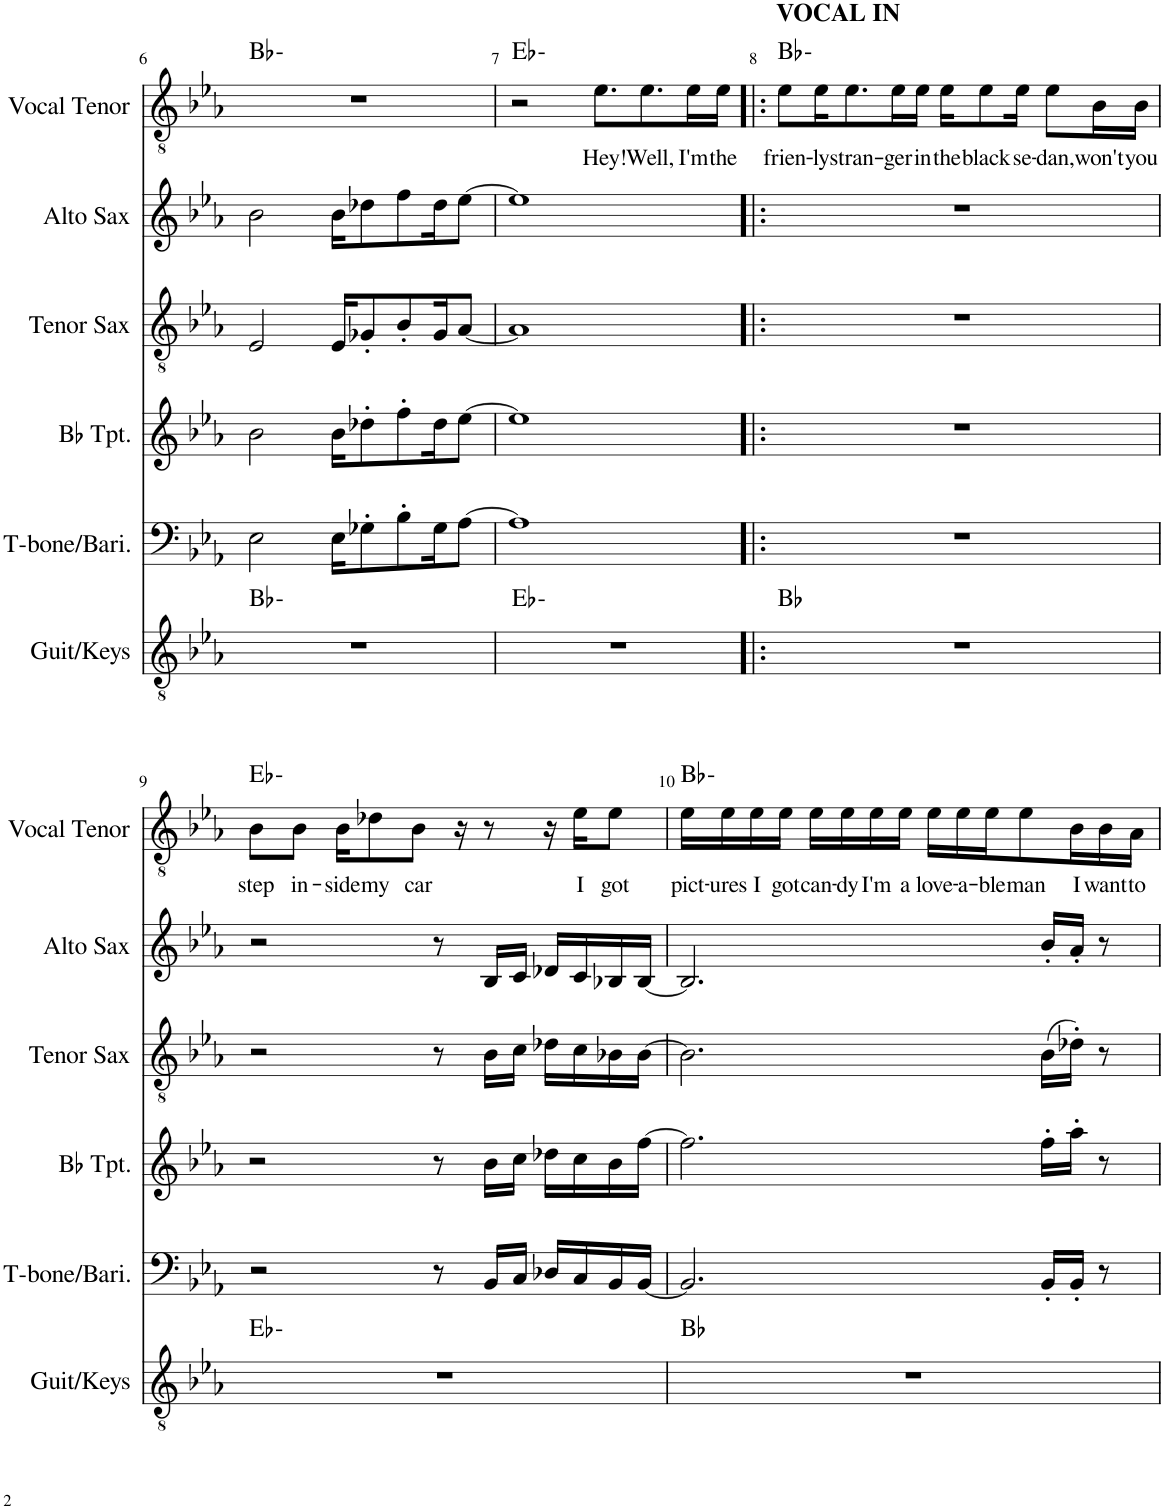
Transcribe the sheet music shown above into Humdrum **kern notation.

**kern	**harte	**kern	**kern	**kern	**kern	**kern	**text	**harte
*part6	*part6	*part5	*part4	*part3	*part2	*part1	*part1	*part1
*staff6	*	*staff5	*staff4	*staff3	*staff2	*staff1	*staff1	*
*I"Guit/Keys	*	*I"T-bone/Bari	*I"Bb Trumpet	*I"Tenor Sax	*I"Alto Sax	*I"Vocal Tenor	*	*
*I'Guit/Keys	*	*I'T-bone/Bari.	*I'Bb Tpt.	*I'Tenor Sax	*I'Alto Sax	*I'Vocal Tenor	*	*
!!LO:PB:g=z
*clefGv2	*	*clefF4	*clefG2	*clefGv2	*clefG2	*clefGv2	*	*
*	*	*	*ITrd1c2	*ITrd8c14	*ITrd5c9	*	*	*
*k[b-e-a-]	*	*k[b-e-a-]	*k[b-e-a-]	*k[b-e-a-]	*k[b-e-a-]	*k[b-e-a-]	*	*
*M4/4	*	*M4/4	*M4/4	*M4/4	*M4/4	*M4/4	*	*
=6	=6	=6	=6	=6	=6	=6	=6	=6
1r	Bb:min	2E-\	2b-\	2E-/	2b-\	1r	.	Bb:min
.	.	16E-\KL	16b-\KL	16E-/KL	16b-\KL	.	.	.
.	.	8G-X'\	8dd-X'\	8G-X'/	8dd-X\	.	.	.
.	.	8B-'\	8ff'\	8B-'/	8ff\	.	.	.
.	.	16G-\K	16dd-\K	16G-/K	16dd-\K	.	.	.
.	.	[8A-\J	[8ee-\J	[8A-/J	[8ee-\J	.	.	.
=7	=7	=7	=7	=7	=7	=7	=7	=7
1r	Eb:min	1A-]	1ee-]	1A-]	1ee-]	2r	.	Eb:min
!	!	!	!	!	!	!	!LO:LY:b	!
.	.	.	.	.	.	8.e-\L	Hey!	.
!	!	!	!	!	!	!	!LO:LY:b	!
.	.	.	.	.	.	8.e-\	Well,	.
!	!	!	!	!	!	!	!LO:LY:b	!
.	.	.	.	.	.	16e-\L	I'm	.
!	!	!	!	!	!	!	!LO:LY:b	!
.	.	.	.	.	.	16e-\JJ	the	.
=8!|:	=8!|:	=8!|:	=8!|:	=8!|:	=8!|:	=8!|:	=8!|:	=8!|:
!	!	!	!	!	!	!LO:TX:a:B:t=VOCAL IN	!	!
!	!	!	!	!	!	!	!LO:LY:b	!
1r	Bb:maj	1r	1r	1r	1r	8e-\L	frien-	Bb:min
!	!	!	!	!	!	!	!LO:LY:b	!
.	.	.	.	.	.	16e-\K	-ly	.
!	!	!	!	!	!	!	!LO:LY:b	!
.	.	.	.	.	.	8.e-\	stran-	.
!	!	!	!	!	!	!	!LO:LY:b	!
.	.	.	.	.	.	16e-\L	-ger	.
!	!	!	!	!	!	!	!LO:LY:b	!
.	.	.	.	.	.	16e-\JJ	in	.
!	!	!	!	!	!	!	!LO:LY:b	!
.	.	.	.	.	.	16e-\KL	the	.
!	!	!	!	!	!	!	!LO:LY:b	!
.	.	.	.	.	.	8e-\	black	.
!	!	!	!	!	!	!	!LO:LY:b	!
.	.	.	.	.	.	16e-\Jk	se-	.
!	!	!	!	!	!	!	!LO:LY:b	!
.	.	.	.	.	.	8e-\L	-dan,	.
!	!	!	!	!	!	!	!LO:LY:b	!
.	.	.	.	.	.	16B-\L	won't	.
!	!	!	!	!	!	!	!LO:LY:b	!
.	.	.	.	.	.	16B-\JJ	you	.
!!LO:LB:g=z
=9	=9	=9	=9	=9	=9	=9	=9	=9
!	!	!	!	!	!	!	!LO:LY:b	!
1r	Eb:min	2r	2r	2r	2r	8B-\L	step	Eb:min
!	!	!	!	!	!	!	!LO:LY:b	!
.	.	.	.	.	.	8B-\J	in-	.
!	!	!	!	!	!	!	!LO:LY:b	!
.	.	.	.	.	.	16B-\KL	-side	.
!	!	!	!	!	!	!	!LO:LY:b	!
.	.	.	.	.	.	8d-X\	my	.
!	!	!	!	!	!	!	!LO:LY:b	!
.	.	.	.	.	.	8B-\J	car	.
.	.	8r	8r	8r	8r	.	.	.
.	.	.	.	.	.	16r	.	.
.	.	16BB-/LL	16b-\LL	16B-\LL	16B-/LL	8r	.	.
.	.	16C/JJ	16cc\JJ	16c\JJ	16c/JJ	.	.	.
.	.	16D-X/LL	16dd-X\LL	16d-X\LL	16d-X/LL	16r	.	.
!	!	!	!	!	!	!	!LO:LY:b	!
.	.	16C/	16cc\	16c\	16c/	16e-\KL	I	.
!	!	!	!	!	!	!	!LO:LY:b	!
.	.	16BB-/	16b-\	16B-X\	16B-X/	8e-\J	got	.
.	.	[16BB-/JJ	[16ff\JJ	[16B-\JJ	[16B-/JJ	.	.	.
=10	=10	=10	=10	=10	=10	=10	=10	=10
!	!	!	!	!	!	!	!LO:LY:b	!
1r	Bb:maj	2.BB-/]	2.ff\]	2.B-\]	2.B-/]	16e-\LL	pict-	Bb:min
!	!	!	!	!	!	!	!LO:LY:b	!
.	.	.	.	.	.	16e-\	-ures	.
!	!	!	!	!	!	!	!LO:LY:b	!
.	.	.	.	.	.	16e-\	I	.
!	!	!	!	!	!	!	!LO:LY:b	!
.	.	.	.	.	.	16e-\JJ	got	.
!	!	!	!	!	!	!	!LO:LY:b	!
.	.	.	.	.	.	16e-\LL	can-	.
!	!	!	!	!	!	!	!LO:LY:b	!
.	.	.	.	.	.	16e-\	-dy	.
!	!	!	!	!	!	!	!LO:LY:b	!
.	.	.	.	.	.	16e-\	I'm	.
!	!	!	!	!	!	!	!LO:LY:b	!
.	.	.	.	.	.	16e-\JJ	a	.
!	!	!	!	!	!	!	!LO:LY:b	!
.	.	.	.	.	.	16e-\LL	love-	.
!	!	!	!	!	!	!	!LO:LY:b	!
.	.	.	.	.	.	16e-\	-a-	.
!	!	!	!	!	!	!	!LO:LY:b	!
.	.	.	.	.	.	16e-\J	-ble	.
!	!	!	!	!	!	!	!LO:LY:b	!
.	.	.	.	.	.	8e-\	man	.
.	.	16BB-'/LL	16ff'\LL	(16B-\LL	16b-'/LL	.	.	.
!	!	!	!	!	!	!	!LO:LY:b	!
.	.	16BB-'/JJ	16aa-'\JJ	16d-X'\JJ)	16a-'/JJ	16B-\L	I	.
!	!	!	!	!	!	!	!LO:LY:b	!
.	.	8r	8r	8r	8r	16B-\	want	.
!	!	!	!	!	!	!	!LO:LY:b	!
.	.	.	.	.	.	16A-\JJ	to	.
=	=	=	=	=	=	=	=	=
*-	*-	*-	*-	*-	*-	*-	*-	*-
